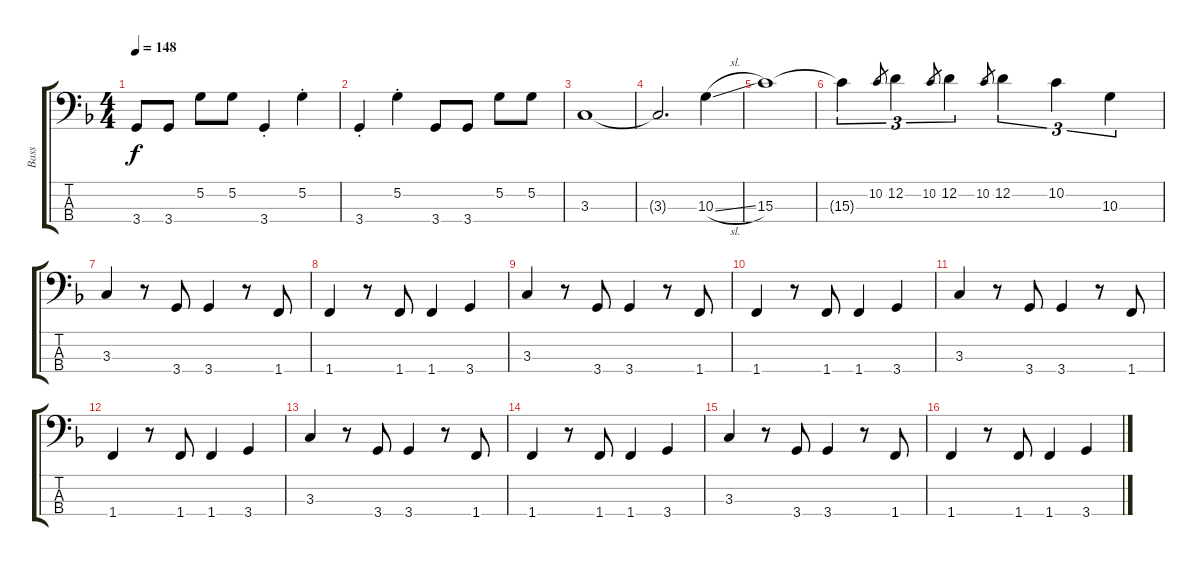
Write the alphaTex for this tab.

\track ("Bass" "Bass") {instrument electricbassfinger}
\staff {score tabs}
\tuning (G2 D2 A1 E1) {hide}
\ts (4 4)
\tempo 148
\clef f4
\ks f
3.4.8{dy f} 3.4.8 5.2.8 5.2.8 3.4{st}.4 5.2{st}.4 |
3.4{st}.4 5.2{st}.4 3.4.8 3.4.8 5.2.8 5.2.8 |
3.3.1 |
3.3{t}.2{d} 10.3{sl}.4 |
15.3.1 |
15.3{t}.4{tu (3 2)} 10.2.8{gr} 12.2.4{tu (3 2)} 10.2.8{gr} 12.2.4{tu (3 2)} 10.2.8{gr} 12.2.4{tu (3 2)} 10.2.4{tu (3 2)} 10.3.4{tu (3 2)} |
3.3.4 r.8 3.4.8 3.4.4 r.8 1.4.8 |
1.4.4 r.8 1.4.8 1.4.4 3.4.4 |
3.3.4 r.8 3.4.8 3.4.4 r.8 1.4.8 |
1.4.4 r.8 1.4.8 1.4.4 3.4.4 |
3.3.4 r.8 3.4.8 3.4.4 r.8 1.4.8 |
1.4.4 r.8 1.4.8 1.4.4 3.4.4 |
3.3.4 r.8 3.4.8 3.4.4 r.8 1.4.8 |
1.4.4 r.8 1.4.8 1.4.4 3.4.4 |
3.3.4 r.8 3.4.8 3.4.4 r.8 1.4.8 |
1.4.4 r.8 1.4.8 1.4.4 3.4.4
